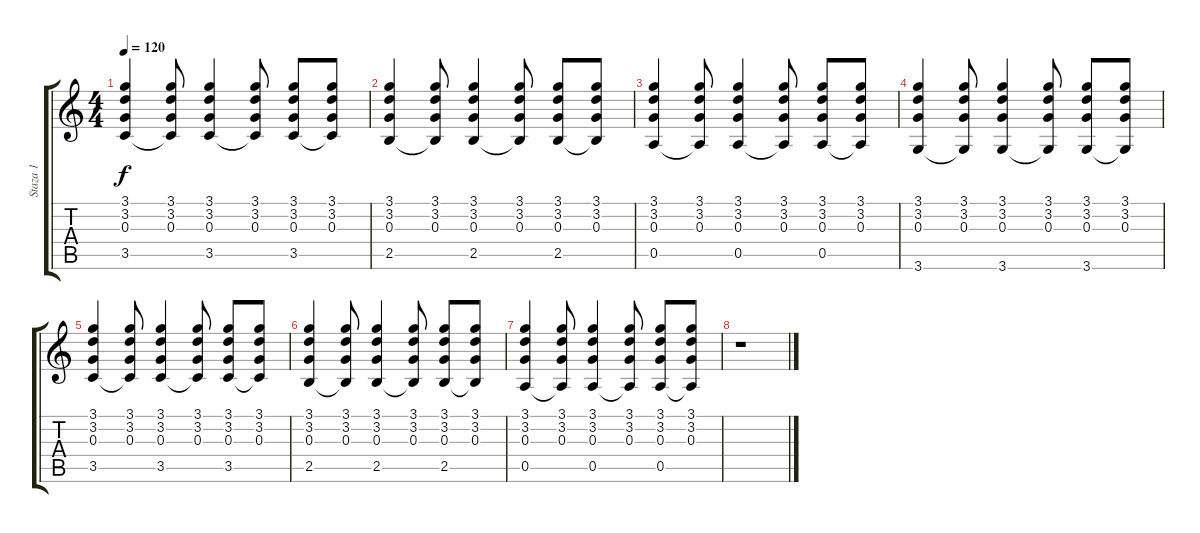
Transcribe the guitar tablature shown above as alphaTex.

\track ("Staza 1" "Staza 1") {instrument acousticguitarsteel}
\staff {score tabs}
\tuning (E4 B3 G3 D3 A2 E2) {hide}
\ts (4 4)
\tempo 120
\clef g2
\ks c
(3.1 3.2 0.3 3.5).4{dy f} (3.1 3.2 0.3 3.5{t}).8 (3.1 3.2 0.3 3.5).4 (3.1 3.2 0.3 3.5{t}).8 (3.1 3.2 0.3 3.5).8 (3.1 3.2 0.3 3.5{t}).8 |
(3.1 3.2 0.3 2.5).4 (3.1 3.2 0.3 2.5{t}).8 (3.1 3.2 0.3 2.5).4 (3.1 3.2 0.3 2.5{t}).8 (3.1 3.2 0.3 2.5).8 (3.1 3.2 0.3 2.5{t}).8 |
(3.1 3.2 0.3 0.5).4 (3.1 3.2 0.3 0.5{t}).8 (3.1 3.2 0.3 0.5).4 (3.1 3.2 0.3 0.5{t}).8 (3.1 3.2 0.3 0.5).8 (3.1 3.2 0.3 0.5{t}).8 |
(3.1 3.2 0.3 3.6).4 (3.1 3.2 0.3 3.6{t}).8 (3.1 3.2 0.3 3.6).4 (3.1 3.2 0.3 3.6{t}).8 (3.1 3.2 0.3 3.6).8 (3.1 3.2 0.3 3.6{t}).8 |
(3.1 3.2 0.3 3.5).4 (3.1 3.2 0.3 3.5{t}).8 (3.1 3.2 0.3 3.5).4 (3.1 3.2 0.3 3.5{t}).8 (3.1 3.2 0.3 3.5).8 (3.1 3.2 0.3 3.5{t}).8 |
(3.1 3.2 0.3 2.5).4 (3.1 3.2 0.3 2.5{t}).8 (3.1 3.2 0.3 2.5).4 (3.1 3.2 0.3 2.5{t}).8 (3.1 3.2 0.3 2.5).8 (3.1 3.2 0.3 2.5{t}).8 |
(3.1 3.2 0.3 0.5).4 (3.1 3.2 0.3 0.5{t}).8 (3.1 3.2 0.3 0.5).4 (3.1 3.2 0.3 0.5{t}).8 (3.1 3.2 0.3 0.5).8 (3.1 3.2 0.3 0.5{t}).8 |
r.1
